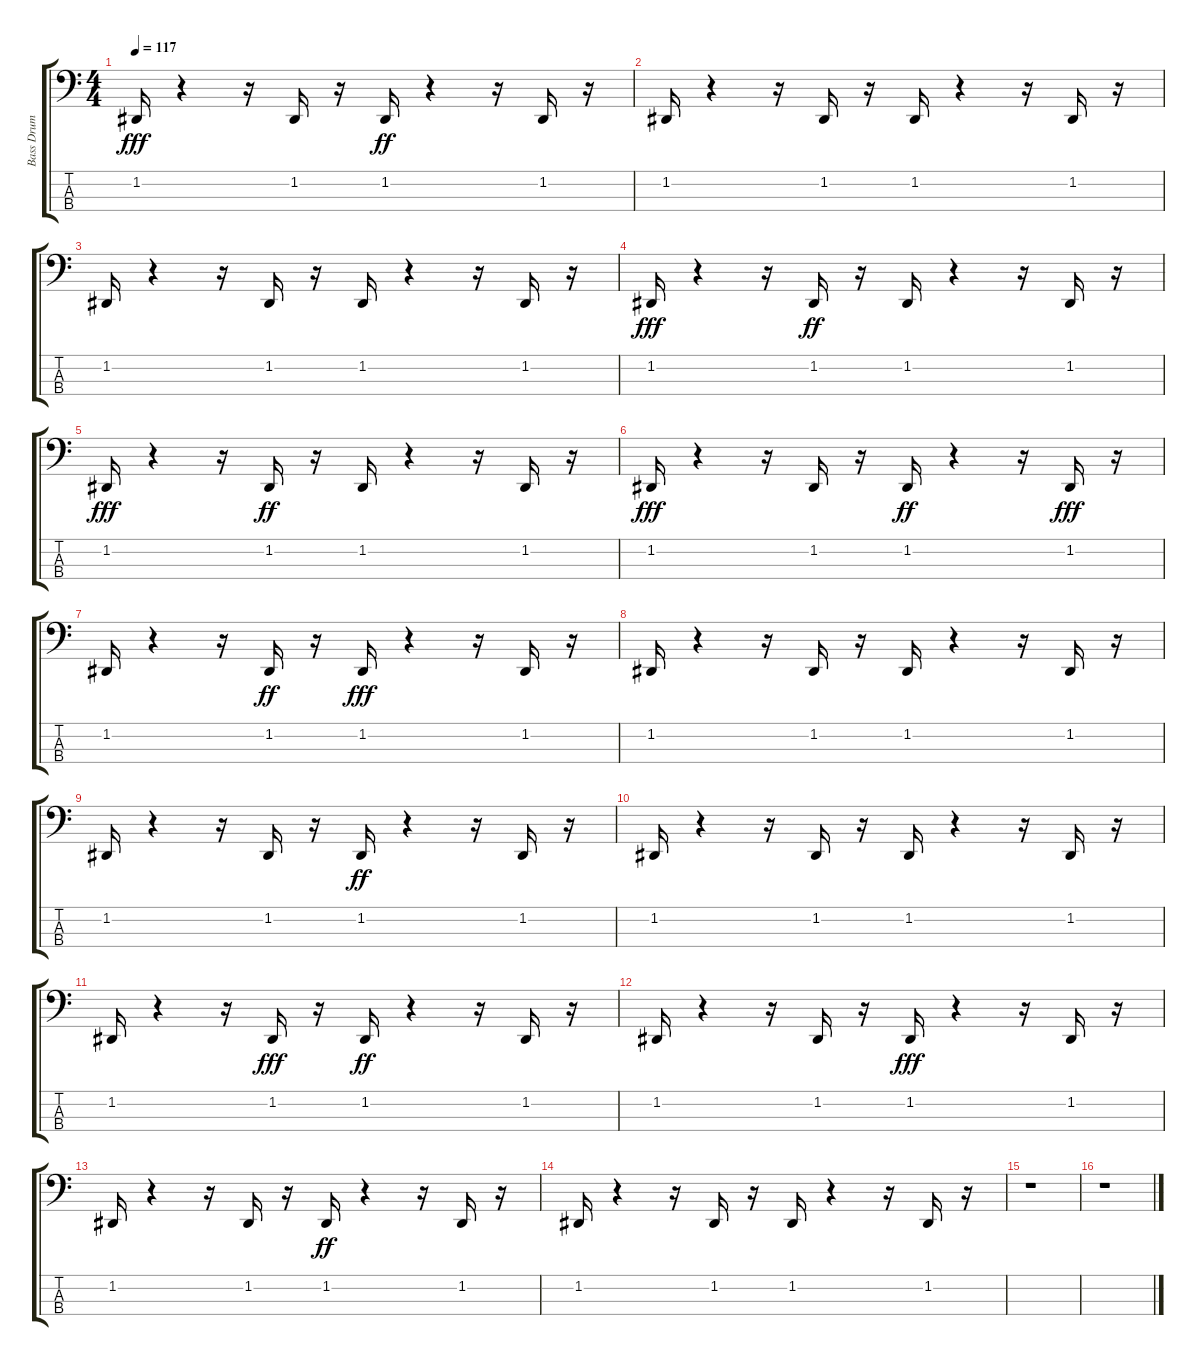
\track ("Bass Drum" "Bass Drum") {instrument taikodrum}
\staff {score tabs}
\tuning (G2 D2 A1 E1) {hide}
\ts (4 4)
\tempo 117
\clef f4
\ks c
1.2.16{dy fff} r.4 r.16 1.2.16 r.16 1.2.16{dy ff} r.4 r.16 1.2.16 r.16 |
1.2.16 r.4 r.16 1.2.16 r.16 1.2.16 r.4 r.16 1.2.16 r.16 |
1.2.16 r.4 r.16 1.2.16 r.16 1.2.16 r.4 r.16 1.2.16 r.16 |
1.2.16{dy fff} r.4 r.16 1.2.16{dy ff} r.16 1.2.16 r.4 r.16 1.2.16 r.16 |
1.2.16{dy fff} r.4 r.16 1.2.16{dy ff} r.16 1.2.16 r.4 r.16 1.2.16 r.16 |
1.2.16{dy fff} r.4 r.16 1.2.16 r.16 1.2.16{dy ff} r.4 r.16 1.2.16{dy fff} r.16 |
1.2.16 r.4 r.16 1.2.16{dy ff} r.16 1.2.16{dy fff} r.4 r.16 1.2.16 r.16 |
1.2.16 r.4 r.16 1.2.16 r.16 1.2.16 r.4 r.16 1.2.16 r.16 |
1.2.16 r.4 r.16 1.2.16 r.16 1.2.16{dy ff} r.4 r.16 1.2.16 r.16 |
1.2.16 r.4 r.16 1.2.16 r.16 1.2.16 r.4 r.16 1.2.16 r.16 |
1.2.16 r.4 r.16 1.2.16{dy fff} r.16 1.2.16{dy ff} r.4 r.16 1.2.16 r.16 |
1.2.16 r.4 r.16 1.2.16 r.16 1.2.16{dy fff} r.4 r.16 1.2.16 r.16 |
1.2.16 r.4 r.16 1.2.16 r.16 1.2.16{dy ff} r.4 r.16 1.2.16 r.16 |
1.2.16 r.4 r.16 1.2.16 r.16 1.2.16 r.4 r.16 1.2.16 r.16 |
r.1 |
r.1
